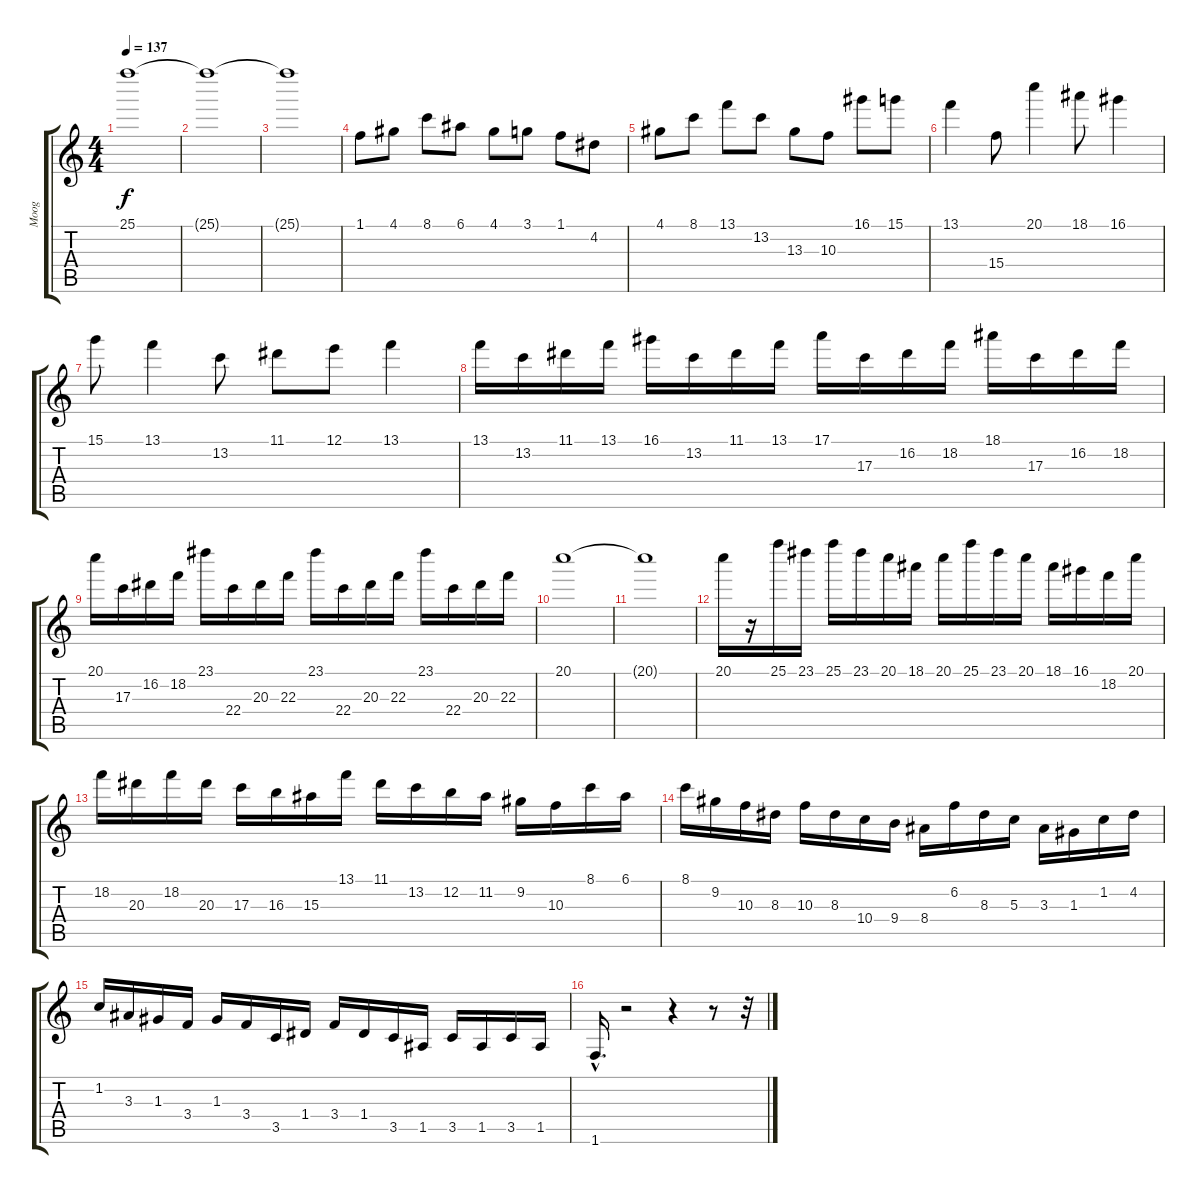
\track ("Moog" "Moog") {instrument distortionguitar}
\staff {score tabs}
\tuning (E4 B3 G3 D3 A2 E2) {hide}
\ts (4 4)
\tempo 137
\clef g2
\ks c
25.1{t}.1{dy f} |
25.1{t}.1 |
25.1{t}.1 |
1.1.8 4.1.8 8.1.8 6.1.8 4.1.8 3.1.8 1.1.8 4.2.8 |
4.1.8 8.1.8 13.1.8 13.2.8 13.3.8 10.3.8 16.1.8 15.1.8 |
13.1.4 15.4.8 20.1.4 18.1.8 16.1.4 |
15.1.8 13.1.4 13.2.8 11.1.8 12.1.8 13.1.4 |
13.1.16 13.2.16 11.1.16 13.1.16 16.1.16 13.2.16 11.1.16 13.1.16 17.1.16 17.3.16 16.2.16 18.2.16 18.1.16 17.3.16 16.2.16 18.2.16 |
20.1.16 17.3.16 16.2.16 18.2.16 23.1.16 22.4.16 20.3.16 22.3.16 23.1.16 22.4.16 20.3.16 22.3.16 23.1.16 22.4.16 20.3.16 22.3.16 |
20.1.1 |
20.1{t}.1 |
20.1.16 r.16 25.1.16 23.1.16 25.1.16 23.1.16 20.1.16 18.1.16 20.1.16 25.1.16 23.1.16 20.1.16 18.1.16 16.1.16 18.2.16 20.1.16 |
18.2.16 20.3.16 18.2.16 20.3.16 17.3.16 16.3.16 15.3.16 13.1.16 11.1.16 13.2.16 12.2.16 11.2.16 9.2.16 10.3.16 8.1.16 6.1.16 |
8.1.16 9.2.16 10.3.16 8.3.16 10.3.16 8.3.16 10.4.16 9.4.16 8.4.16 6.2.16 8.3.16 5.3.16 3.3.16 1.3.16 1.2.16 4.2.16 |
1.2.16 3.3.16 1.3.16 3.4.16 1.3.16 3.4.16 3.5.16 1.4.16 3.4.16 1.4.16 3.5.16 1.5.16 3.5.16 1.5.16 3.5.16 1.5.16 |
1.6{hac}.16{d} r.2 r.4 r.8 r.32
